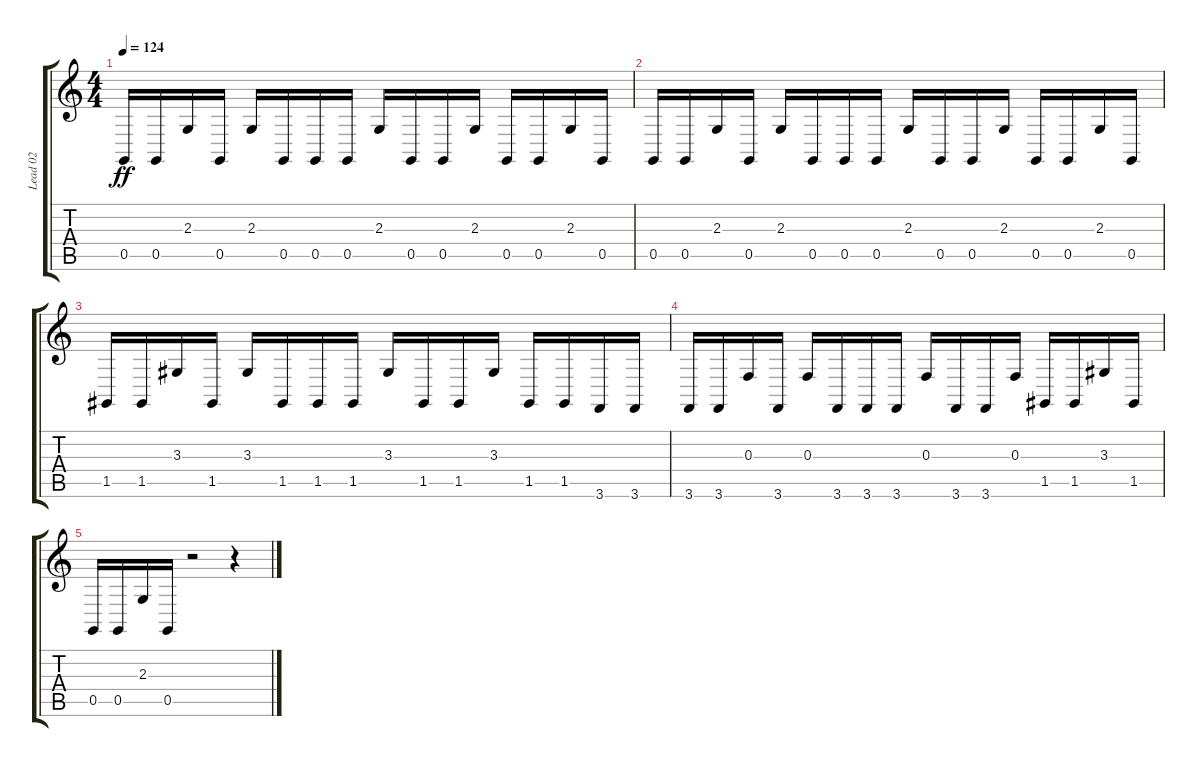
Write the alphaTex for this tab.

\track ("Lead 02" "Lead 02") {instrument lead1square}
\staff {score tabs}
\tuning (D4 A3 F3 C3 G2 D2) {hide}
\ts (4 4)
\tempo 124
\clef g2
\ks c
0.5.16{dy ff} 0.5.16 2.3.16 0.5.16 2.3.16 0.5.16 0.5.16 0.5.16 2.3.16 0.5.16 0.5.16 2.3.16 0.5.16 0.5.16 2.3.16 0.5.16 |
0.5.16 0.5.16 2.3.16 0.5.16 2.3.16 0.5.16 0.5.16 0.5.16 2.3.16 0.5.16 0.5.16 2.3.16 0.5.16 0.5.16 2.3.16 0.5.16 |
1.5.16 1.5.16 3.3.16 1.5.16 3.3.16 1.5.16 1.5.16 1.5.16 3.3.16 1.5.16 1.5.16 3.3.16 1.5.16 1.5.16 3.6.16 3.6.16 |
3.6.16 3.6.16 0.3.16 3.6.16 0.3.16 3.6.16 3.6.16 3.6.16 0.3.16 3.6.16 3.6.16 0.3.16 1.5.16 1.5.16 3.3.16 1.5.16 |
0.5.16 0.5.16 2.3.16 0.5.16 r.2 r.4
